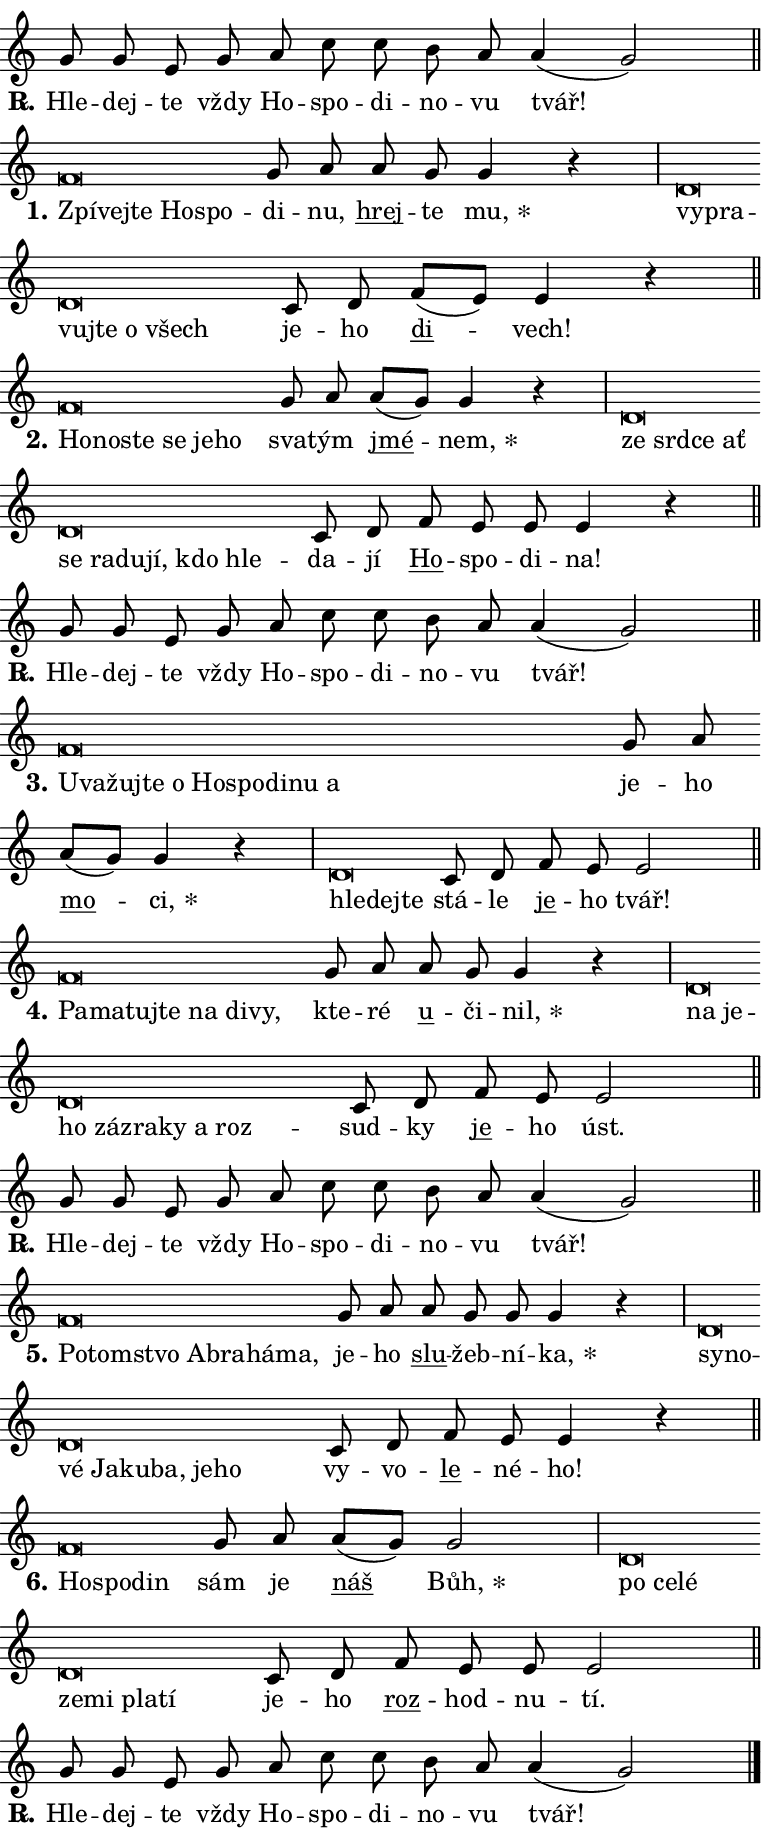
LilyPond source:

\version "2.24.0"
\header { tagline = "" }
\paper {
  indent = 0\cm
  top-margin = 0\cm
  right-margin = 0.13\cm % to fit lyric hyphens
  bottom-margin = 0\cm
  left-margin = 0\cm
  paper-width = 13\cm
  page-breaking = #ly:one-page-breaking
  system-system-spacing.basic-distance = #11
  score-system-spacing.basic-distance = #11
  ragged-last = ##f
}


%% Author: Thomas Morley
%% https://lists.gnu.org/archive/html/lilypond-user/2020-05/msg00002.html
#(define (line-position grob)
"Returns position of @var[grob} in current system:
   @code{'start}, if at first time-step
   @code{'end}, if at last time-step
   @code{'middle} otherwise
"
  (let* ((col (ly:item-get-column grob))
         (ln (ly:grob-object col 'left-neighbor))
         (rn (ly:grob-object col 'right-neighbor))
         (col-to-check-left (if (ly:grob? ln) ln col))
         (col-to-check-right (if (ly:grob? rn) rn col))
         (break-dir-left
           (and
             (ly:grob-property col-to-check-left 'non-musical #f)
             (ly:item-break-dir col-to-check-left)))
         (break-dir-right
           (and
             (ly:grob-property col-to-check-right 'non-musical #f)
             (ly:item-break-dir col-to-check-right))))
        (cond ((eqv? 1 break-dir-left) 'start)
              ((eqv? -1 break-dir-right) 'end)
              (else 'middle))))

#(define (tranparent-at-line-position vctor)
  (lambda (grob)
  "Relying on @code{line-position} select the relevant enry from @var{vctor}.
Used to determine transparency,"
    (case (line-position grob)
      ((end) (not (vector-ref vctor 0)))
      ((middle) (not (vector-ref vctor 1)))
      ((start) (not (vector-ref vctor 2))))))

noteHeadBreakVisibility =
#(define-music-function (break-visibility)(vector?)
"Makes @code{NoteHead}s transparent relying on @var{break-visibility}"
#{
  \override NoteHead.transparent =
    #(tranparent-at-line-position break-visibility)
#})

#(define delete-ledgers-for-transparent-note-heads
  (lambda (grob)
    "Reads whether a @code{NoteHead} is transparent.
If so this @code{NoteHead} is removed from @code{'note-heads} from
@var{grob}, which is supposed to be @code{LedgerLineSpanner}.
As a result ledgers are not printed for this @code{NoteHead}"
    (let* ((nhds-array (ly:grob-object grob 'note-heads))
           (nhds-list
             (if (ly:grob-array? nhds-array)
                 (ly:grob-array->list nhds-array)
                 '()))
           ;; Relies on the transparent-property being done before
           ;; Staff.LedgerLineSpanner.after-line-breaking is executed.
           ;; This is fragile ...
           (to-keep
             (remove
               (lambda (nhd)
                 (ly:grob-property nhd 'transparent #f))
               nhds-list)))
      ;; TODO find a better method to iterate over grob-arrays, similiar
      ;; to filter/remove etc for lists
      ;; For now rebuilt from scratch
      (set! (ly:grob-object grob 'note-heads)  '())
      (for-each
        (lambda (nhd)
          (ly:pointer-group-interface::add-grob grob 'note-heads nhd))
        to-keep))))

squashNotes = {
  \override NoteHead.X-extent = #'(-0.2 . 0.2)
  \override NoteHead.Y-extent = #'(-0.75 . 0)
  \override NoteHead.stencil =
    #(lambda (grob)
       (let ((pos (ly:grob-property grob 'staff-position)))
         (begin
           (if (< pos -7) (display "ERROR: Lower brevis then expected\n") (display ""))
           (if (<= pos -6) ly:text-interface::print ly:note-head::print))))
}
unSquashNotes = {
  \revert NoteHead.X-extent
  \revert NoteHead.Y-extent
  \revert NoteHead.stencil
}

hideNotes = \noteHeadBreakVisibility #begin-of-line-visible
unHideNotes = \noteHeadBreakVisibility #all-visible

% work-around for resetting accidentals
% https://lilypond.org/doc/v2.23/Documentation/notation/displaying-rhythms#unmetered-music
cadenzaMeasure = {
  \cadenzaOff
  \partial 1024 s1024
  \cadenzaOn
}

#(define-markup-command (accent layout props text) (markup?)
  "Underline accented syllable"
  (interpret-markup layout props
    #{\markup \override #'(offset . 4.3) \underline { #text }#}))

responsum = \markup \concat {
  "R" \hspace #-1.05 \path #0.1 #'((moveto 0 0.07) (lineto 0.9 0.8)) \hspace #0.05 "."
}

spaceSize = #0.6828661417322834 % exact space size for TeX Gyre Schola

\layout {
  \context {
    \Staff
    \remove "Time_signature_engraver"
    \override LedgerLineSpanner.after-line-breaking = #delete-ledgers-for-transparent-note-heads
  }
  \context {
    \Lyrics {
      \override LyricSpace.minimum-distance = \spaceSize
      \override LyricText.font-name = #"TeX Gyre Schola"
      \override LyricText.font-size = 1
      \override StanzaNumber.font-name = #"TeX Gyre Schola Bold"
      \override StanzaNumber.font-size = 1
    }
  }
  \context {
    \Score 
    \override NoteHead.text =
      #(lambda (grob) 
        (let ((pos (ly:grob-property grob 'staff-position)))
          #{\markup {
            \combine
              \halign #-0.55 \raise #(if (= pos -6) 0 0.5) \override #'(thickness . 2) \draw-line #'(3.2 . 0)
              \musicglyph "noteheads.sM1"
          }#}))
  }
}

% magnetic-lyrics.ily
%
%   written by
%     Jean Abou Samra <jean@abou-samra.fr>
%     Werner Lemberg <wl@gnu.org>
%
%   adapted by
%     Jiri Hon <jiri.hon@gmail.com>
%
% Version 2022-Apr-15

% https://www.mail-archive.com/lilypond-user@gnu.org/msg149350.html

#(define (Left_hyphen_pointer_engraver context)
   "Collect syllable-hyphen-syllable occurrences in lyrics and store
them in properties.  This engraver only looks to the left.  For
example, if the lyrics input is @code{foo -- bar}, it does the
following.

@itemize @bullet
@item
Set the @code{text} property of the @code{LyricHyphen} grob between
@q{foo} and @q{bar} to @code{foo}.

@item
Set the @code{left-hyphen} property of the @code{LyricText} grob with
text @q{foo} to the @code{LyricHyphen} grob between @q{foo} and
@q{bar}.
@end itemize

Use this auxiliary engraver in combination with the
@code{lyric-@/text::@/apply-@/magnetic-@/offset!} hook."
   (let ((hyphen #f)
         (text #f))
     (make-engraver
      (acknowledgers
       ((lyric-syllable-interface engraver grob source-engraver)
        (set! text grob)))
      (end-acknowledgers
       ((lyric-hyphen-interface engraver grob source-engraver)
        ;(when (not (grob::has-interface grob 'lyric-space-interface))
          (set! hyphen grob)));)
      ((stop-translation-timestep engraver)
       (when (and text hyphen)
         (ly:grob-set-object! text 'left-hyphen hyphen))
       (set! text #f)
       (set! hyphen #f)))))

#(define (lyric-text::apply-magnetic-offset! grob)
   "If the space between two syllables is less than the value in
property @code{LyricText@/.details@/.squash-threshold}, move the right
syllable to the left so that it gets concatenated with the left
syllable.

Use this function as a hook for
@code{LyricText@/.after-@/line-@/breaking} if the
@code{Left_@/hyphen_@/pointer_@/engraver} is active."
   (let ((hyphen (ly:grob-object grob 'left-hyphen #f)))
     (when hyphen
       (let ((left-text (ly:spanner-bound hyphen LEFT)))
         (when (grob::has-interface left-text 'lyric-syllable-interface)
           (let* ((common (ly:grob-common-refpoint grob left-text X))
                  (this-x-ext (ly:grob-extent grob common X))
                  (left-x-ext
                   (begin
                     ;; Trigger magnetism for left-text.
                     (ly:grob-property left-text 'after-line-breaking)
                     (ly:grob-extent left-text common X)))
                  ;; `delta` is the gap width between two syllables.
                  (delta (- (interval-start this-x-ext)
                            (interval-end left-x-ext)))
                  (details (ly:grob-property grob 'details))
                  (threshold (assoc-get 'squash-threshold details 0.2)))
             (when (< delta threshold)
               (let* (;; We have to manipulate the input text so that
                      ;; ligatures crossing syllable boundaries are not
                      ;; disabled.  For languages based on the Latin
                      ;; script this is essentially a beautification.
                      ;; However, for non-Western scripts it can be a
                      ;; necessity.
                      (lt (ly:grob-property left-text 'text))
                      (rt (ly:grob-property grob 'text))
                      (is-space (grob::has-interface hyphen 'lyric-space-interface))
                      (space (if is-space " " ""))
                      (extra-delta (if is-space spaceSize 0))
                      ;; Append new syllable.
                      (ltrt-space (if (and (string? lt) (string? rt))
                                (string-append lt space rt)
                                (make-concat-markup (list lt space rt))))
                      ;; Right-align `ltrt` to the right side.
                      (ltrt-space-markup (grob-interpret-markup
                               grob
                               (make-translate-markup
                                (cons (interval-length this-x-ext) 0)
                                (make-right-align-markup ltrt-space)))))
                 (begin
                   ;; Don't print `left-text`.
                   (ly:grob-set-property! left-text 'stencil #f)
                   ;; Set text and stencil (which holds all collected
                   ;; syllables so far) and shift it to the left.
                   (ly:grob-set-property! grob 'text ltrt-space)
                   (ly:grob-set-property! grob 'stencil ltrt-space-markup)
                   (ly:grob-translate-axis! grob (- (- delta extra-delta)) X))))))))))


#(define (lyric-hyphen::displace-bounds-first grob)
   ;; Make very sure this callback isn't triggered too early.
   (let ((left (ly:spanner-bound grob LEFT))
         (right (ly:spanner-bound grob RIGHT)))
     (ly:grob-property left 'after-line-breaking)
     (ly:grob-property right 'after-line-breaking)
     (ly:lyric-hyphen::print grob)))

squashThreshold = #0.4

\layout {
  \context {
    \Lyrics
    \consists #Left_hyphen_pointer_engraver
    \override LyricText.after-line-breaking =
      #lyric-text::apply-magnetic-offset!
    \override LyricHyphen.stencil = #lyric-hyphen::displace-bounds-first
    \override LyricText.details.squash-threshold = \squashThreshold
    \override LyricHyphen.minimum-distance = 0
    \override LyricHyphen.minimum-length = \squashThreshold
  }
}

squashText = \override LyricText.details.squash-threshold = 9999
unSquashText = \override LyricText.details.squash-threshold = \squashThreshold

leftText = \override LyricText.self-alignment-X = #LEFT
unLeftText = \revert LyricText.self-alignment-X

starOffset = #(lambda (grob) 
                (let ((x_offset (ly:self-alignment-interface::aligned-on-x-parent grob)))
                  (if (= x_offset 0) 0 (+ x_offset 1.2))))

star = #(define-music-function (syllable)(string?)
"Append star separator at the end of a syllable"
#{
  \once \override LyricText.X-offset = #starOffset
  \lyricmode { \markup {
    #syllable
    \override #'((font-name . "TeX Gyre Schola Bold")) \hspace #0.2 \lower #0.65 \larger "*"
  } }
#})

starAccent = #(define-music-function (syllable)(string?)
"Append star separator at the end of a syllable and make accent"
#{
  \once \override LyricText.X-offset = #starOffset
  \lyricmode { \markup {
    \accent #syllable
    \override #'((font-name . "TeX Gyre Schola Bold")) \hspace #0.2 \lower #0.65 \larger "*"
  } }
#})

breath = #(define-music-function (syllable)(string?)
"Append breathing indicator at the end of a syllable"
#{
  \lyricmode { \markup { #syllable "+" } }
#})

optionalBreath = #(define-music-function (syllable)(string?)
"Append optional breathing indicator at the end of a syllable"
#{
  \lyricmode { \markup { #syllable "(+)" } }
#})


\score {
    <<
        \new Voice = "melody" { \cadenzaOn \key c \major \relative { g'8 g e g \bar "" a c c \bar "" b a a4( g2) \cadenzaMeasure \bar "||" \break } }
        \new Lyrics \lyricsto "melody" { \lyricmode { \set stanza = \responsum
Hle -- dej -- te vždy Ho -- spo -- di -- no -- vu tvář! } }
    >>
    \layout {}
}

\score {
    <<
        \new Voice = "melody" { \cadenzaOn \key c \major \relative { \squashNotes f'\breve*1/16 \hideNotes \breve*1/16 \bar "" \breve*1/16 \bar "" \breve*1/16 \breve*1/16 \bar "" \unHideNotes \unSquashNotes g8 a \bar "" a g g4 r \cadenzaMeasure \bar "|" \squashNotes d\breve*1/16 \hideNotes \breve*1/16 \bar "" \breve*1/16 \bar "" \breve*1/16 \bar "" \breve*1/16 \breve*1/16 \bar "" \unHideNotes \unSquashNotes c8 d \bar "" f[( e)] e4 r \cadenzaMeasure \bar "||" \break } }
        \new Lyrics \lyricsto "melody" { \lyricmode { \set stanza = "1."
\leftText Zpí -- \squashText vej -- te Ho -- spo -- \unLeftText \unSquashText di -- nu, \markup \accent hrej -- te \star mu, \leftText vy -- \squashText pra -- vuj -- te o všech \unLeftText \unSquashText je -- ho \markup \accent di -- vech! } }
    >>
    \layout {}
}

\score {
    <<
        \new Voice = "melody" { \cadenzaOn \key c \major \relative { \squashNotes f'\breve*1/16 \hideNotes \breve*1/16 \bar "" \breve*1/16 \bar "" \breve*1/16 \bar "" \breve*1/16 \breve*1/16 \bar "" \unHideNotes \unSquashNotes g8 a \bar "" a[( g)] g4 r \cadenzaMeasure \bar "|" \squashNotes d\breve*1/16 \hideNotes \breve*1/16 \bar "" \breve*1/16 \bar "" \breve*1/16 \bar "" \breve*1/16 \bar "" \breve*1/16 \bar "" \breve*1/16 \bar "" \breve*1/16 \bar "" \breve*1/16 \breve*1/16 \bar "" \unHideNotes \unSquashNotes c8 d \bar "" f e e e4 r \cadenzaMeasure \bar "||" \break } }
        \new Lyrics \lyricsto "melody" { \lyricmode { \set stanza = "2."
\leftText Ho -- \squashText no -- ste se je -- ho \unLeftText \unSquashText sva -- tým \markup \accent jmé -- \star nem, \leftText ze \squashText srd -- ce ať se ra -- du -- jí, kdo hle -- \unLeftText \unSquashText da -- jí \markup \accent Ho -- spo -- di -- na! } }
    >>
    \layout {}
}

\score {
    <<
        \new Voice = "melody" { \cadenzaOn \key c \major \relative { g'8 g e g \bar "" a c c \bar "" b a a4( g2) \cadenzaMeasure \bar "||" \break } }
        \new Lyrics \lyricsto "melody" { \lyricmode { \set stanza = \responsum
Hle -- dej -- te vždy Ho -- spo -- di -- no -- vu tvář! } }
    >>
    \layout {}
}

\score {
    <<
        \new Voice = "melody" { \cadenzaOn \key c \major \relative { \squashNotes f'\breve*1/16 \hideNotes \breve*1/16 \bar "" \breve*1/16 \bar "" \breve*1/16 \bar "" \breve*1/16 \bar "" \breve*1/16 \bar "" \breve*1/16 \bar "" \breve*1/16 \bar "" \breve*1/16 \breve*1/16 \bar "" \unHideNotes \unSquashNotes g8 a \bar "" a[( g)] g4 r \cadenzaMeasure \bar "|" \squashNotes d\breve*1/16 \hideNotes \breve*1/16 \breve*1/16 \bar "" \unHideNotes \unSquashNotes c8 d \bar "" f e e2 \cadenzaMeasure \bar "||" \break } }
        \new Lyrics \lyricsto "melody" { \lyricmode { \set stanza = "3."
\leftText U -- \squashText va -- žuj -- te o Ho -- spo -- di -- nu a \unLeftText \unSquashText je -- ho \markup \accent mo -- \star ci, \leftText hle -- \squashText dej -- te \unLeftText \unSquashText stá -- le \markup \accent je -- ho tvář! } }
    >>
    \layout {}
}

\score {
    <<
        \new Voice = "melody" { \cadenzaOn \key c \major \relative { \squashNotes f'\breve*1/16 \hideNotes \breve*1/16 \bar "" \breve*1/16 \bar "" \breve*1/16 \bar "" \breve*1/16 \bar "" \breve*1/16 \breve*1/16 \bar "" \unHideNotes \unSquashNotes g8 a \bar "" a g g4 r \cadenzaMeasure \bar "|" \squashNotes d\breve*1/16 \hideNotes \breve*1/16 \bar "" \breve*1/16 \bar "" \breve*1/16 \bar "" \breve*1/16 \bar "" \breve*1/16 \bar "" \breve*1/16 \breve*1/16 \bar "" \unHideNotes \unSquashNotes c8 d \bar "" f e e2 \cadenzaMeasure \bar "||" \break } }
        \new Lyrics \lyricsto "melody" { \lyricmode { \set stanza = "4."
\leftText Pa -- \squashText ma -- tuj -- te na di -- vy, \unLeftText \unSquashText kte -- ré \markup \accent u -- či -- \star nil, \leftText na \squashText je -- ho zá -- zra -- ky a roz -- \unLeftText \unSquashText sud -- ky \markup \accent je -- ho úst. } }
    >>
    \layout {}
}

\score {
    <<
        \new Voice = "melody" { \cadenzaOn \key c \major \relative { g'8 g e g \bar "" a c c \bar "" b a a4( g2) \cadenzaMeasure \bar "||" \break } }
        \new Lyrics \lyricsto "melody" { \lyricmode { \set stanza = \responsum
Hle -- dej -- te vždy Ho -- spo -- di -- no -- vu tvář! } }
    >>
    \layout {}
}

\score {
    <<
        \new Voice = "melody" { \cadenzaOn \key c \major \relative { \squashNotes f'\breve*1/16 \hideNotes \breve*1/16 \bar "" \breve*1/16 \bar "" \breve*1/16 \bar "" \breve*1/16 \bar "" \breve*1/16 \breve*1/16 \bar "" \unHideNotes \unSquashNotes g8 a \bar "" a g g g4 r \cadenzaMeasure \bar "|" \squashNotes d\breve*1/16 \hideNotes \breve*1/16 \bar "" \breve*1/16 \bar "" \breve*1/16 \bar "" \breve*1/16 \bar "" \breve*1/16 \bar "" \breve*1/16 \breve*1/16 \bar "" \unHideNotes \unSquashNotes c8 d \bar "" f e e4 r \cadenzaMeasure \bar "||" \break } }
        \new Lyrics \lyricsto "melody" { \lyricmode { \set stanza = "5."
\leftText Po -- \squashText tom -- stvo Ab -- ra -- há -- ma, \unLeftText \unSquashText je -- ho \markup \accent slu -- žeb -- ní -- \star ka, \leftText sy -- \squashText no -- vé Ja -- ku -- ba, je -- ho \unLeftText \unSquashText vy -- vo -- \markup \accent le -- né -- ho! } }
    >>
    \layout {}
}

\score {
    <<
        \new Voice = "melody" { \cadenzaOn \key c \major \relative { \squashNotes f'\breve*1/16 \hideNotes \breve*1/16 \breve*1/16 \bar "" \unHideNotes \unSquashNotes g8 a \bar "" a[( g)] g2 \cadenzaMeasure \bar "|" \squashNotes d\breve*1/16 \hideNotes \breve*1/16 \bar "" \breve*1/16 \bar "" \breve*1/16 \bar "" \breve*1/16 \bar "" \breve*1/16 \breve*1/16 \bar "" \unHideNotes \unSquashNotes c8 d \bar "" f e e e2 \cadenzaMeasure \bar "||" \break } }
        \new Lyrics \lyricsto "melody" { \lyricmode { \set stanza = "6."
\leftText Ho -- \squashText spo -- din \unLeftText \unSquashText sám je \markup \accent náš \star Bůh, \leftText po \squashText ce -- lé ze -- mi pla -- tí \unLeftText \unSquashText je -- ho \markup \accent roz -- hod -- nu -- tí. } }
    >>
    \layout {}
}

\score {
    <<
        \new Voice = "melody" { \cadenzaOn \key c \major \relative { g'8 g e g \bar "" a c c \bar "" b a a4( g2) \cadenzaMeasure \bar "||" \break } \bar "|." }
        \new Lyrics \lyricsto "melody" { \lyricmode { \set stanza = \responsum
Hle -- dej -- te vždy Ho -- spo -- di -- no -- vu tvář! } }
    >>
    \layout {}
}
